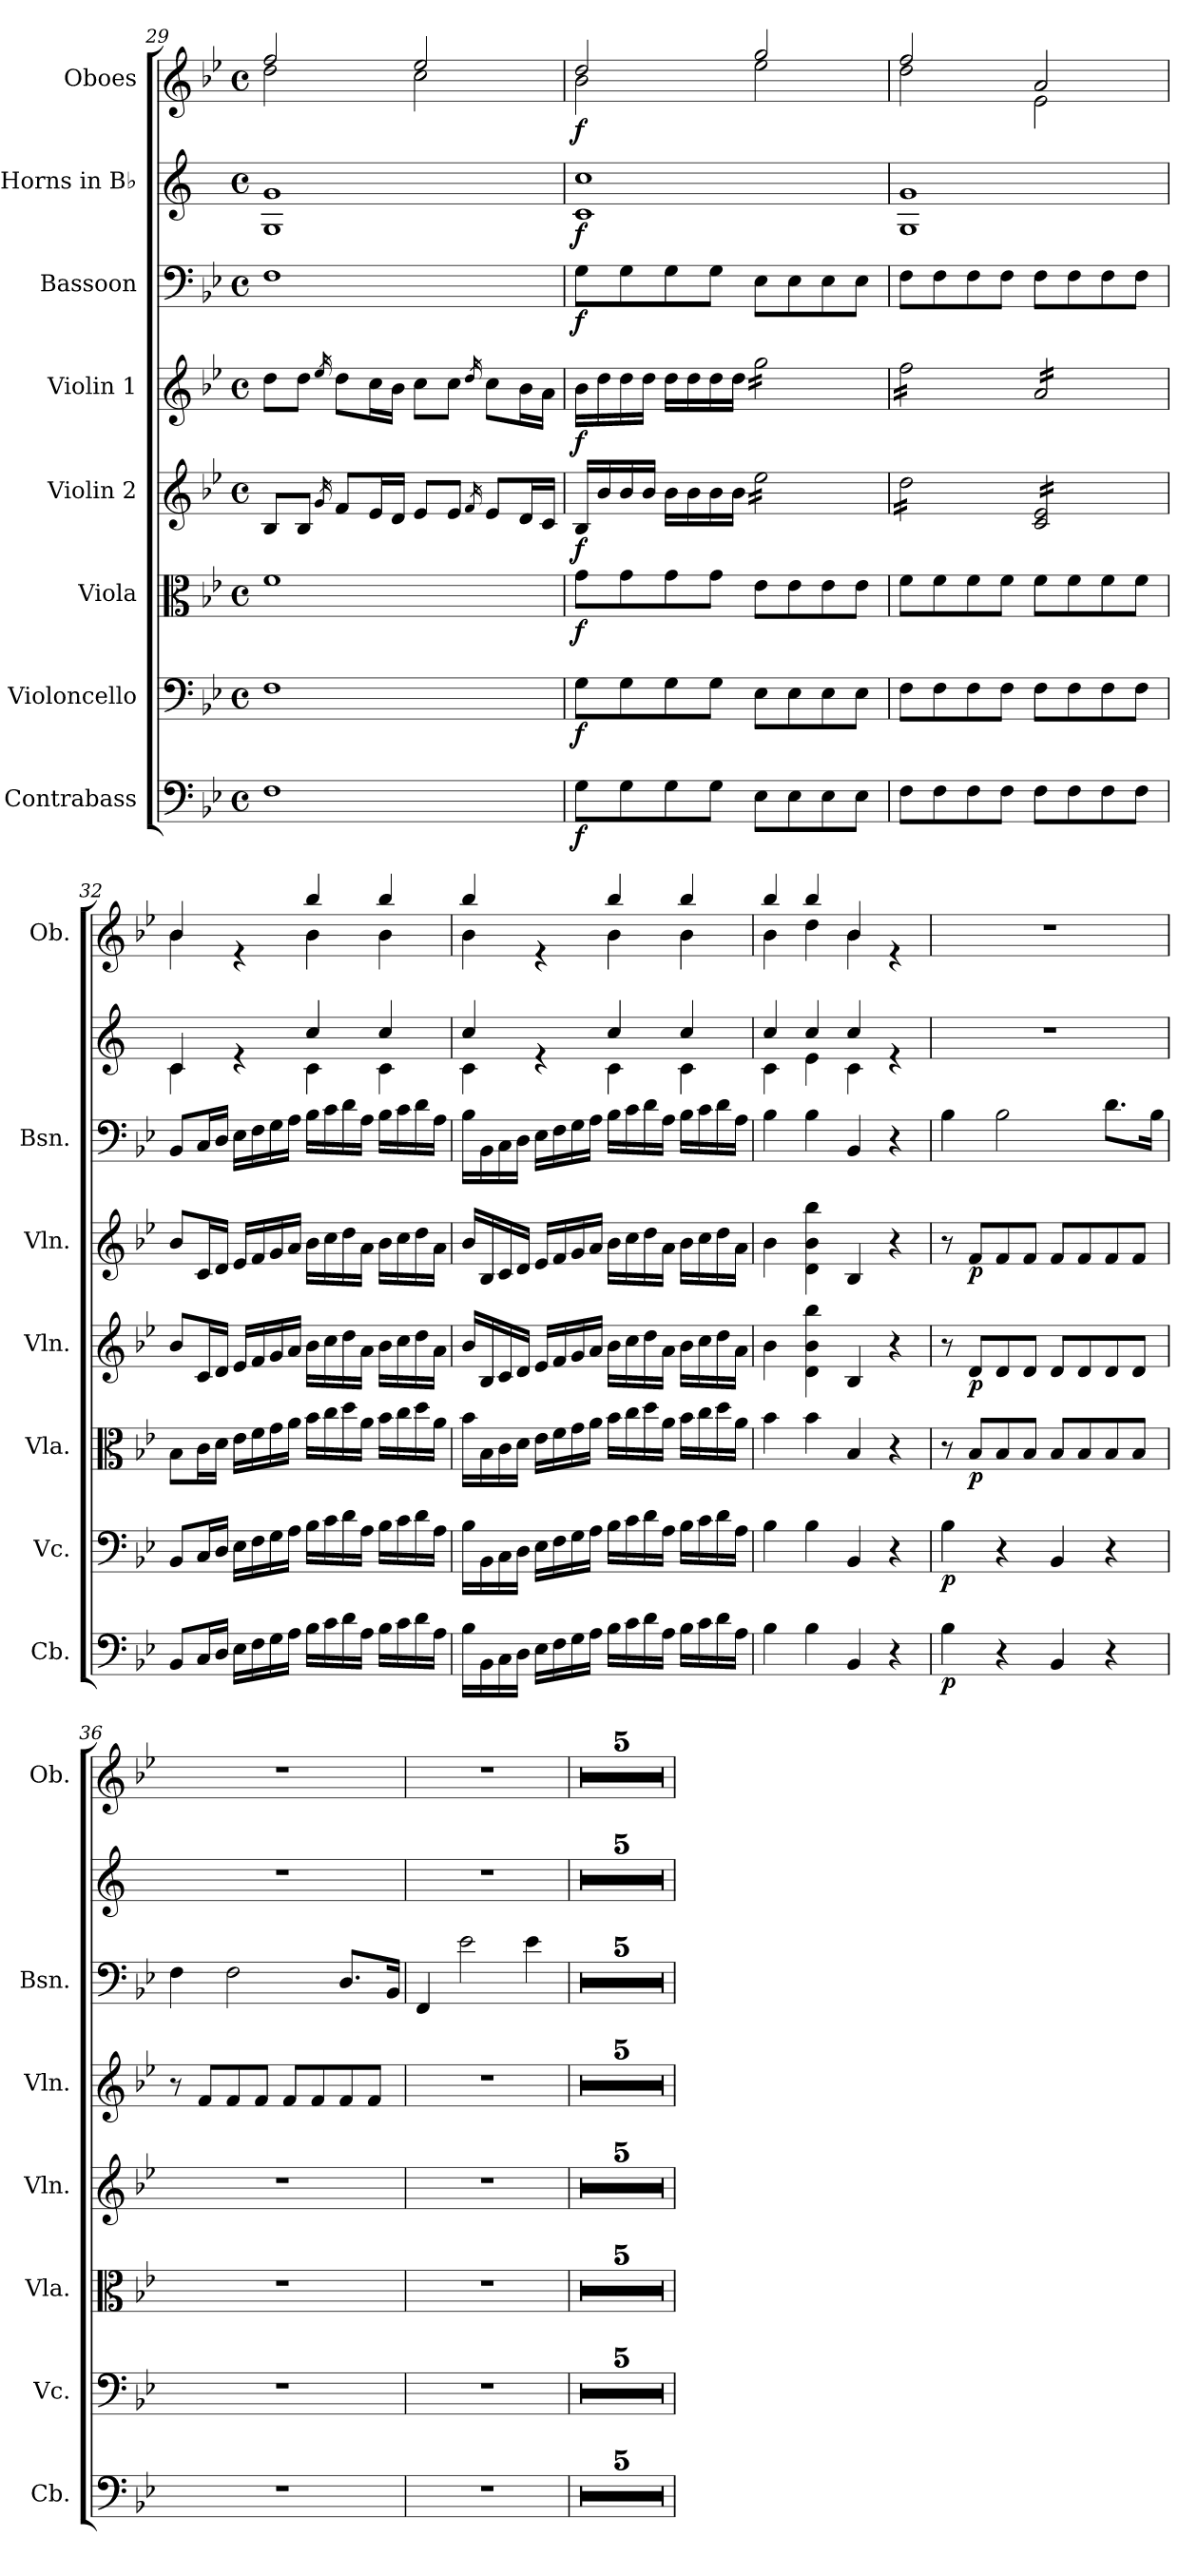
**kern	**dynam	**kern	**dynam	**kern	**dynam	**kern	**dynam	**kern	**dynam	**kern	**dynam	**kern	**dynam	**kern	**dynam
*part8	*part8	*part7	*part7	*part6	*part6	*part5	*part5	*part4	*part4	*part3	*part3	*part2	*part2	*part1	*part1
*staff8	*staff8	*staff7	*staff7	*staff6	*staff6	*staff5	*staff5	*staff4	*staff4	*staff3	*staff3	*staff2	*staff2	*staff1	*staff1
*I"Contrabass	*	*I"Violoncello	*	*I"Viola	*	*I"Violin 2	*	*I"Violin 1	*	*I"Bassoon	*	*I"Horns in B♭	*	*I"Oboes	*
*I'Cb.	*	*I'Vc.	*	*I'Vla.	*	*I'Vln.	*	*I'Vln.	*	*I'Bsn.	*	*	*	*I'Ob.	*
*clefF4	*	*clefF4	*	*clefC3	*	*clefG2	*	*clefG2	*	*clefF4	*	*clefG2	*	*clefG2	*
*ITrd7c12	*	*	*	*	*	*	*	*	*	*	*	*ITrd1c2	*	*	*
*k[b-e-]	*	*k[b-e-]	*	*k[b-e-]	*	*k[b-e-]	*	*k[b-e-]	*	*k[b-e-]	*	*k[b-e-]	*	*k[b-e-]	*
*M4/4	*	*M4/4	*	*M4/4	*	*M4/4	*	*M4/4	*	*M4/4	*	*M4/4	*	*M4/4	*
*met(c)	*	*met(c)	*	*met(c)	*	*met(c)	*	*met(c)	*	*met(c)	*	*met(c)	*	*met(c)	*
=29	=29	=29	=29	=29	=29	=29	=29	=29	=29	=29	=29	=29	=29	=29	=29
*	*	*	*	*	*	*	*	*	*	*	*	*^	*	*^	*
1FF	.	1F	.	1f	.	8B-/L	.	8dd\L	.	1F	.	1f	1F	.	2ff/	2dd\	.
.	.	.	.	.	.	8B-/J	.	8dd\J	.	.	.	.	.	.	.	.	.
.	.	.	.	.	.	16qg/	.	16qee-/	.	.	.	.	.	.	.	.	.
.	.	.	.	.	.	8f/L	.	8dd\L	.	.	.	.	.	.	.	.	.
.	.	.	.	.	.	16e-/L	.	16cc\L	.	.	.	.	.	.	.	.	.
.	.	.	.	.	.	16d/JJ	.	16b-\JJ	.	.	.	.	.	.	.	.	.
.	.	.	.	.	.	8e-/L	.	8cc\L	.	.	.	.	.	.	2ee-/	2cc\	.
.	.	.	.	.	.	8e-/J	.	8cc\J	.	.	.	.	.	.	.	.	.
.	.	.	.	.	.	16qf/	.	16qdd/	.	.	.	.	.	.	.	.	.
.	.	.	.	.	.	8e-/L	.	8cc\L	.	.	.	.	.	.	.	.	.
.	.	.	.	.	.	16d/L	.	16b-\L	.	.	.	.	.	.	.	.	.
.	.	.	.	.	.	16c/JJ	.	16a\JJ	.	.	.	.	.	.	.	.	.
!!LO:PB:g=z	!!
=30	=30	=30	=30	=30	=30	=30	=30	=30	=30	=30	=30	=30	=30	=30	=30	=30	=30
!	!LO:DY:b	!	!LO:DY:b	!	!LO:DY:b	!	!LO:DY:b	!	!LO:DY:b	!	!LO:DY:b	!	!	!LO:DY:b	!	!	!LO:DY:b
8GG\L	f	8G\L	f	8g\L	f	16B-/LL	f	16b-\LL	f	8G\L	f	1b-	1B-	f	2dd/	2b-\	f
.	.	.	.	.	.	16b-/	.	16dd\	.	.	.	.	.	.	.	.	.
8GG\	.	8G\	.	8g\	.	16b-/	.	16dd\	.	8G\	.	.	.	.	.	.	.
.	.	.	.	.	.	16b-/JJ	.	16dd\JJ	.	.	.	.	.	.	.	.	.
8GG\	.	8G\	.	8g\	.	16b-\LL	.	16dd\LL	.	8G\	.	.	.	.	.	.	.
.	.	.	.	.	.	16b-\	.	16dd\	.	.	.	.	.	.	.	.	.
8GG\J	.	8G\J	.	8g\J	.	16b-\	.	16dd\	.	8G\J	.	.	.	.	.	.	.
.	.	.	.	.	.	16b-\JJ	.	16dd\JJ	.	.	.	.	.	.	.	.	.
*	*	*	*	*	*	*tremolo	*	*	*	*	*	*	*	*	*	*	*
*	*	*	*	*	*	*	*	*tremolo	*	*	*	*	*	*	*	*	*
8EE-\L	.	8E-\L	.	8e-\L	.	16ee-\LL	.	16gg\LL	.	8E-\L	.	.	.	.	2gg/	2ee-\	.
.	.	.	.	.	.	16ee-\	.	16gg\	.	.	.	.	.	.	.	.	.
8EE-\	.	8E-\	.	8e-\	.	16ee-\	.	16gg\	.	8E-\	.	.	.	.	.	.	.
.	.	.	.	.	.	16ee-\	.	16gg\	.	.	.	.	.	.	.	.	.
8EE-\	.	8E-\	.	8e-\	.	16ee-\	.	16gg\	.	8E-\	.	.	.	.	.	.	.
.	.	.	.	.	.	16ee-\	.	16gg\	.	.	.	.	.	.	.	.	.
8EE-\J	.	8E-\J	.	8e-\J	.	16ee-\	.	16gg\	.	8E-\J	.	.	.	.	.	.	.
.	.	.	.	.	.	16ee-\JJ	.	16gg\JJ	.	.	.	.	.	.	.	.	.
=31	=31	=31	=31	=31	=31	=31	=31	=31	=31	=31	=31	=31	=31	=31	=31	=31	=31
8FF\L	.	8F\L	.	8f\L	.	16dd\LL	.	16ff\LL	.	8F\L	.	1f	1F	.	2ff/	2dd\	.
.	.	.	.	.	.	16dd\	.	16ff\	.	.	.	.	.	.	.	.	.
8FF\	.	8F\	.	8f\	.	16dd\	.	16ff\	.	8F\	.	.	.	.	.	.	.
.	.	.	.	.	.	16dd\	.	16ff\	.	.	.	.	.	.	.	.	.
8FF\	.	8F\	.	8f\	.	16dd\	.	16ff\	.	8F\	.	.	.	.	.	.	.
.	.	.	.	.	.	16dd\	.	16ff\	.	.	.	.	.	.	.	.	.
8FF\J	.	8F\J	.	8f\J	.	16dd\	.	16ff\	.	8F\J	.	.	.	.	.	.	.
.	.	.	.	.	.	16dd\JJ	.	16ff\JJ	.	.	.	.	.	.	.	.	.
8FF\L	.	8F\L	.	8f\L	.	16c/ 16e-/LL	.	16a/LL	.	8F\L	.	.	.	.	2a/	2e-\	.
.	.	.	.	.	.	16c/ 16e-/	.	16a/	.	.	.	.	.	.	.	.	.
8FF\	.	8F\	.	8f\	.	16c/ 16e-/	.	16a/	.	8F\	.	.	.	.	.	.	.
.	.	.	.	.	.	16c/ 16e-/	.	16a/	.	.	.	.	.	.	.	.	.
8FF\	.	8F\	.	8f\	.	16c/ 16e-/	.	16a/	.	8F\	.	.	.	.	.	.	.
.	.	.	.	.	.	16c/ 16e-/	.	16a/	.	.	.	.	.	.	.	.	.
8FF\J	.	8F\J	.	8f\J	.	16c/ 16e-/	.	16a/	.	8F\J	.	.	.	.	.	.	.
.	.	.	.	.	.	16c/ 16e-/JJ	.	16a/JJ	.	.	.	.	.	.	.	.	.
*	*	*	*	*	*	*	*	*Xtremolo	*	*	*	*	*	*	*	*	*
*	*	*	*	*	*	*Xtremolo	*	*	*	*	*	*	*	*	*	*	*
=32	=32	=32	=32	=32	=32	=32	=32	=32	=32	=32	=32	=32	=32	=32	=32	=32	=32
8BBB-/L	.	8BB-/L	.	8B-\L	.	8b-/L	.	8b-/L	.	8BB-/L	.	4B-/	4B-\	.	4b-/	4b-\	.
16CC/L	.	16C/L	.	16c\L	.	16c/L	.	16c/L	.	16C/L	.	.	.	.	.	.	.
16DD/JJ	.	16D/JJ	.	16d\JJ	.	16d/JJ	.	16d/JJ	.	16D/JJ	.	.	.	.	.	.	.
16EE-\LL	.	16E-\LL	.	16e-\LL	.	16e-/LL	.	16e-/LL	.	16E-\LL	.	4re	4ryy	.	4re	4ryy	.
16FF\	.	16F\	.	16f\	.	16f/	.	16f/	.	16F\	.	.	.	.	.	.	.
16GG\	.	16G\	.	16g\	.	16g/	.	16g/	.	16G\	.	.	.	.	.	.	.
16AA\JJ	.	16A\JJ	.	16a\JJ	.	16a/JJ	.	16a/JJ	.	16A\JJ	.	.	.	.	.	.	.
16BB-\LL	.	16B-\LL	.	16b-\LL	.	16b-\LL	.	16b-\LL	.	16B-\LL	.	4b-/	4B-\	.	4bb-/	4b-\	.
16C\	.	16c\	.	16cc\	.	16cc\	.	16cc\	.	16c\	.	.	.	.	.	.	.
16D\	.	16d\	.	16dd\	.	16dd\	.	16dd\	.	16d\	.	.	.	.	.	.	.
16AA\JJ	.	16A\JJ	.	16a\JJ	.	16a\JJ	.	16a\JJ	.	16A\JJ	.	.	.	.	.	.	.
16BB-\LL	.	16B-\LL	.	16b-\LL	.	16b-\LL	.	16b-\LL	.	16B-\LL	.	4b-/	4B-\	.	4bb-/	4b-\	.
16C\	.	16c\	.	16cc\	.	16cc\	.	16cc\	.	16c\	.	.	.	.	.	.	.
16D\	.	16d\	.	16dd\	.	16dd\	.	16dd\	.	16d\	.	.	.	.	.	.	.
16AA\JJ	.	16A\JJ	.	16a\JJ	.	16a\JJ	.	16a\JJ	.	16A\JJ	.	.	.	.	.	.	.
!!LO:PB:g=z	!!
=33	=33	=33	=33	=33	=33	=33	=33	=33	=33	=33	=33	=33	=33	=33	=33	=33	=33
16BB-\LL	.	16B-\LL	.	16b-\LL	.	16b-/LL	.	16b-/LL	.	16B-\LL	.	4b-/	4B-\	.	4bb-/	4b-\	.
16BBB-\	.	16BB-\	.	16B-\	.	16B-/	.	16B-/	.	16BB-\	.	.	.	.	.	.	.
16CC\	.	16C\	.	16c\	.	16c/	.	16c/	.	16C\	.	.	.	.	.	.	.
16DD\JJ	.	16D\JJ	.	16d\JJ	.	16d/JJ	.	16d/JJ	.	16D\JJ	.	.	.	.	.	.	.
16EE-\LL	.	16E-\LL	.	16e-\LL	.	16e-/LL	.	16e-/LL	.	16E-\LL	.	4re	4ryy	.	4re	4ryy	.
16FF\	.	16F\	.	16f\	.	16f/	.	16f/	.	16F\	.	.	.	.	.	.	.
16GG\	.	16G\	.	16g\	.	16g/	.	16g/	.	16G\	.	.	.	.	.	.	.
16AA\JJ	.	16A\JJ	.	16a\JJ	.	16a/JJ	.	16a/JJ	.	16A\JJ	.	.	.	.	.	.	.
16BB-\LL	.	16B-\LL	.	16b-\LL	.	16b-\LL	.	16b-\LL	.	16B-\LL	.	4b-/	4B-\	.	4bb-/	4b-\	.
16C\	.	16c\	.	16cc\	.	16cc\	.	16cc\	.	16c\	.	.	.	.	.	.	.
16D\	.	16d\	.	16dd\	.	16dd\	.	16dd\	.	16d\	.	.	.	.	.	.	.
16AA\JJ	.	16A\JJ	.	16a\JJ	.	16a\JJ	.	16a\JJ	.	16A\JJ	.	.	.	.	.	.	.
16BB-\LL	.	16B-\LL	.	16b-\LL	.	16b-\LL	.	16b-\LL	.	16B-\LL	.	4b-/	4B-\	.	4bb-/	4b-\	.
16C\	.	16c\	.	16cc\	.	16cc\	.	16cc\	.	16c\	.	.	.	.	.	.	.
16D\	.	16d\	.	16dd\	.	16dd\	.	16dd\	.	16d\	.	.	.	.	.	.	.
16AA\JJ	.	16A\JJ	.	16a\JJ	.	16a\JJ	.	16a\JJ	.	16A\JJ	.	.	.	.	.	.	.
=34	=34	=34	=34	=34	=34	=34	=34	=34	=34	=34	=34	=34	=34	=34	=34	=34	=34
4BB-\	.	4B-\	.	4b-\	.	4b-\	.	4b-\	.	4B-\	.	4b-/	4B-\	.	4bb-/	4b-\	.
4BB-\	.	4B-\	.	4b-\	.	4d\ 4b-\ 4bb-\	.	4d\ 4b-\ 4bb-\	.	4B-\	.	4b-/	4d\	.	4bb-/	4dd\	.
4BBB-/	.	4BB-/	.	4B-/	.	4B-/	.	4B-/	.	4BB-/	.	4b-/	4B-\	.	4b-/	4b-\	.
4r	.	4r	.	4r	.	4r	.	4r	.	4r	.	4re	4ryy	.	4re	4ryy	.
=35	=35	=35	=35	=35	=35	=35	=35	=35	=35	=35	=35	=35	=35	=35	=35	=35	=35
!	!LO:DY:b	!	!LO:DY:b	!	!	!	!	!	!	!	!	!	!	!	!	!	!
*	*	*	*	*	*	*	*	*	*	*	*	*v	*v	*	*	*	*
*	*	*	*	*	*	*	*	*	*	*	*	*	*	*v	*v	*
4BB-\	p	4B-\	p	8r	.	8r	.	8r	.	4B-\	.	1r	.	1r	.
!	!	!	!	!	!LO:DY:b	!	!LO:DY:b	!	!LO:DY:b	!	!	!	!	!	!
.	.	.	.	8B-/L	p	8d/L	p	8f/L	p	.	.	.	.	.	.
4r	.	4r	.	8B-/	.	8d/	.	8f/	.	2B-\	.	.	.	.	.
.	.	.	.	8B-/J	.	8d/J	.	8f/J	.	.	.	.	.	.	.
4BBB-/	.	4BB-/	.	8B-/L	.	8d/L	.	8f/L	.	.	.	.	.	.	.
.	.	.	.	8B-/	.	8d/	.	8f/	.	.	.	.	.	.	.
4r	.	4r	.	8B-/	.	8d/	.	8f/	.	8.d\L	.	.	.	.	.
.	.	.	.	8B-/J	.	8d/J	.	8f/J	.	.	.	.	.	.	.
.	.	.	.	.	.	.	.	.	.	16B-\Jk	.	.	.	.	.
=36	=36	=36	=36	=36	=36	=36	=36	=36	=36	=36	=36	=36	=36	=36	=36
1r	.	1r	.	1r	.	1r	.	8r	.	4F\	.	1r	.	1r	.
.	.	.	.	.	.	.	.	8f/L	.	.	.	.	.	.	.
.	.	.	.	.	.	.	.	8f/	.	2F\	.	.	.	.	.
.	.	.	.	.	.	.	.	8f/J	.	.	.	.	.	.	.
.	.	.	.	.	.	.	.	8f/L	.	.	.	.	.	.	.
.	.	.	.	.	.	.	.	8f/	.	.	.	.	.	.	.
.	.	.	.	.	.	.	.	8f/	.	8.D/L	.	.	.	.	.
.	.	.	.	.	.	.	.	8f/J	.	.	.	.	.	.	.
.	.	.	.	.	.	.	.	.	.	16BB-/Jk	.	.	.	.	.
!!LO:PB:g=z
=37	=37	=37	=37	=37	=37	=37	=37	=37	=37	=37	=37	=37	=37	=37	=37
1r	.	1r	.	1r	.	1r	.	1r	.	4FF/	.	1r	.	1r	.
.	.	.	.	.	.	.	.	.	.	2e-\	.	.	.	.	.
.	.	.	.	.	.	.	.	.	.	4e-\	.	.	.	.	.
=38	=38	=38	=38	=38	=38	=38	=38	=38	=38	=38	=38	=38	=38	=38	=38
1r	.	1r	.	1r	.	1r	.	1r	.	1r	.	1r	.	1r	.
=39	=39	=39	=39	=39	=39	=39	=39	=39	=39	=39	=39	=39	=39	=39	=39
1r	.	1r	.	1r	.	1r	.	1r	.	1r	.	1r	.	1r	.
=40	=40	=40	=40	=40	=40	=40	=40	=40	=40	=40	=40	=40	=40	=40	=40
1r	.	1r	.	1r	.	1r	.	1r	.	1r	.	1r	.	1r	.
=41	=41	=41	=41	=41	=41	=41	=41	=41	=41	=41	=41	=41	=41	=41	=41
1r	.	1r	.	1r	.	1r	.	1r	.	1r	.	1r	.	1r	.
=42	=42	=42	=42	=42	=42	=42	=42	=42	=42	=42	=42	=42	=42	=42	=42
1r	.	1r	.	1r	.	1r	.	1r	.	1r	.	1r	.	1r	.
=	=	=	=	=	=	=	=	=	=	=	=	=	=	=	=
*-	*-	*-	*-	*-	*-	*-	*-	*-	*-	*-	*-	*-	*-	*-	*-
